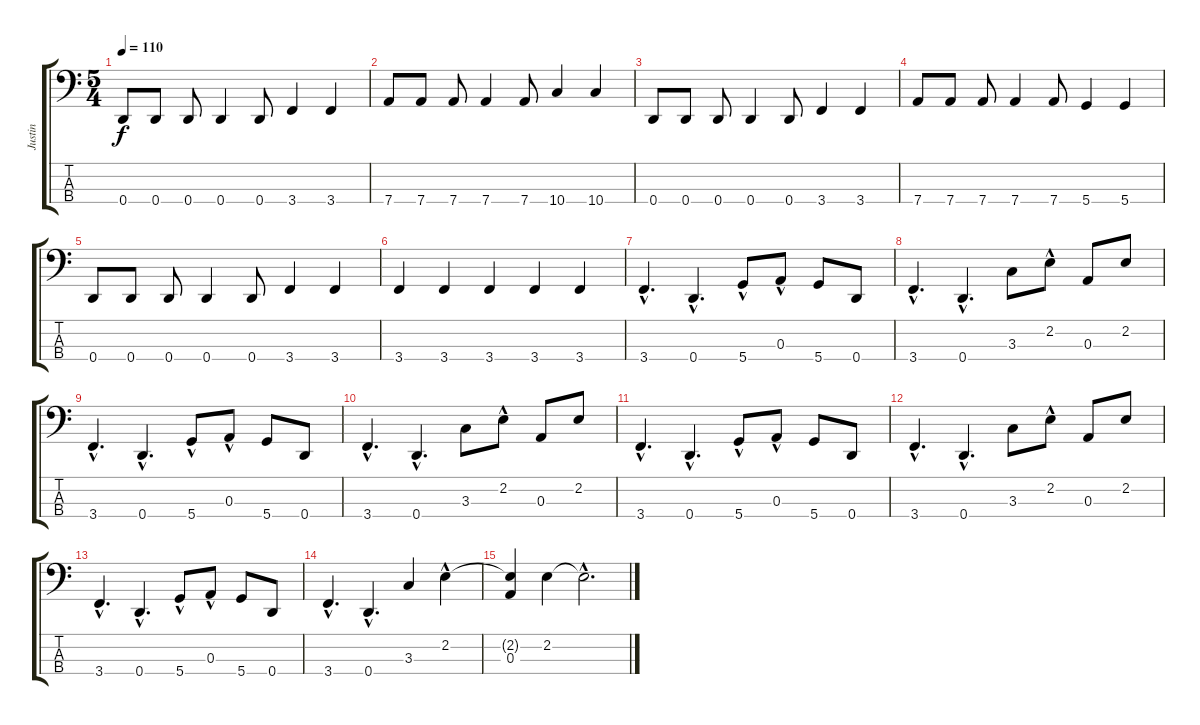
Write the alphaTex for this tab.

\track ("Justin" "Justin") {instrument electricbassfinger}
\staff {score tabs}
\tuning (G2 D2 A1 D1) {hide}
\ts (5 4)
\tempo 110
\clef f4
\ks c
0.4.8{dy f} 0.4.8 0.4.8 0.4.4 0.4.8 3.4.4 3.4.4 |
7.4.8 7.4.8 7.4.8 7.4.4 7.4.8 10.4.4 10.4.4 |
0.4.8 0.4.8 0.4.8 0.4.4 0.4.8 3.4.4 3.4.4 |
7.4.8 7.4.8 7.4.8 7.4.4 7.4.8 5.4.4 5.4.4 |
0.4.8 0.4.8 0.4.8 0.4.4 0.4.8 3.4.4 3.4.4 |
3.4.4{volume 14} 3.4.4{volume 12} 3.4.4{volume 10} 3.4.4{volume 8} 3.4.4{volume 5} |
3.4{hac}.4{d volume 16} 0.4{hac}.4{d} 5.4{hac}.8 0.3{hac}.8 5.4.8 0.4.8 |
3.4{hac}.4{d} 0.4{hac}.4{d} 3.3.8 2.2{hac}.8 0.3.8 2.2.8 |
3.4{hac}.4{d} 0.4{hac}.4{d} 5.4{hac}.8 0.3{hac}.8 5.4.8 0.4.8 |
3.4{hac}.4{d} 0.4{hac}.4{d} 3.3.8 2.2{hac}.8 0.3.8 2.2.8 |
3.4{hac}.4{d} 0.4{hac}.4{d} 5.4{hac}.8 0.3{hac}.8 5.4.8 0.4.8 |
3.4{hac}.4{d} 0.4{hac}.4{d} 3.3.8 2.2{hac}.8 0.3.8 2.2.8 |
3.4{hac}.4{d} 0.4{hac}.4{d} 5.4{hac}.8 0.3{hac}.8 5.4.8 0.4.8 |
3.4{hac}.4{d} 0.4{hac}.4{d} 3.3.4 2.2{hac}.4 |
(2.2{t} 0.3).4 2.2.4 2.2{hac t}.2{d}
